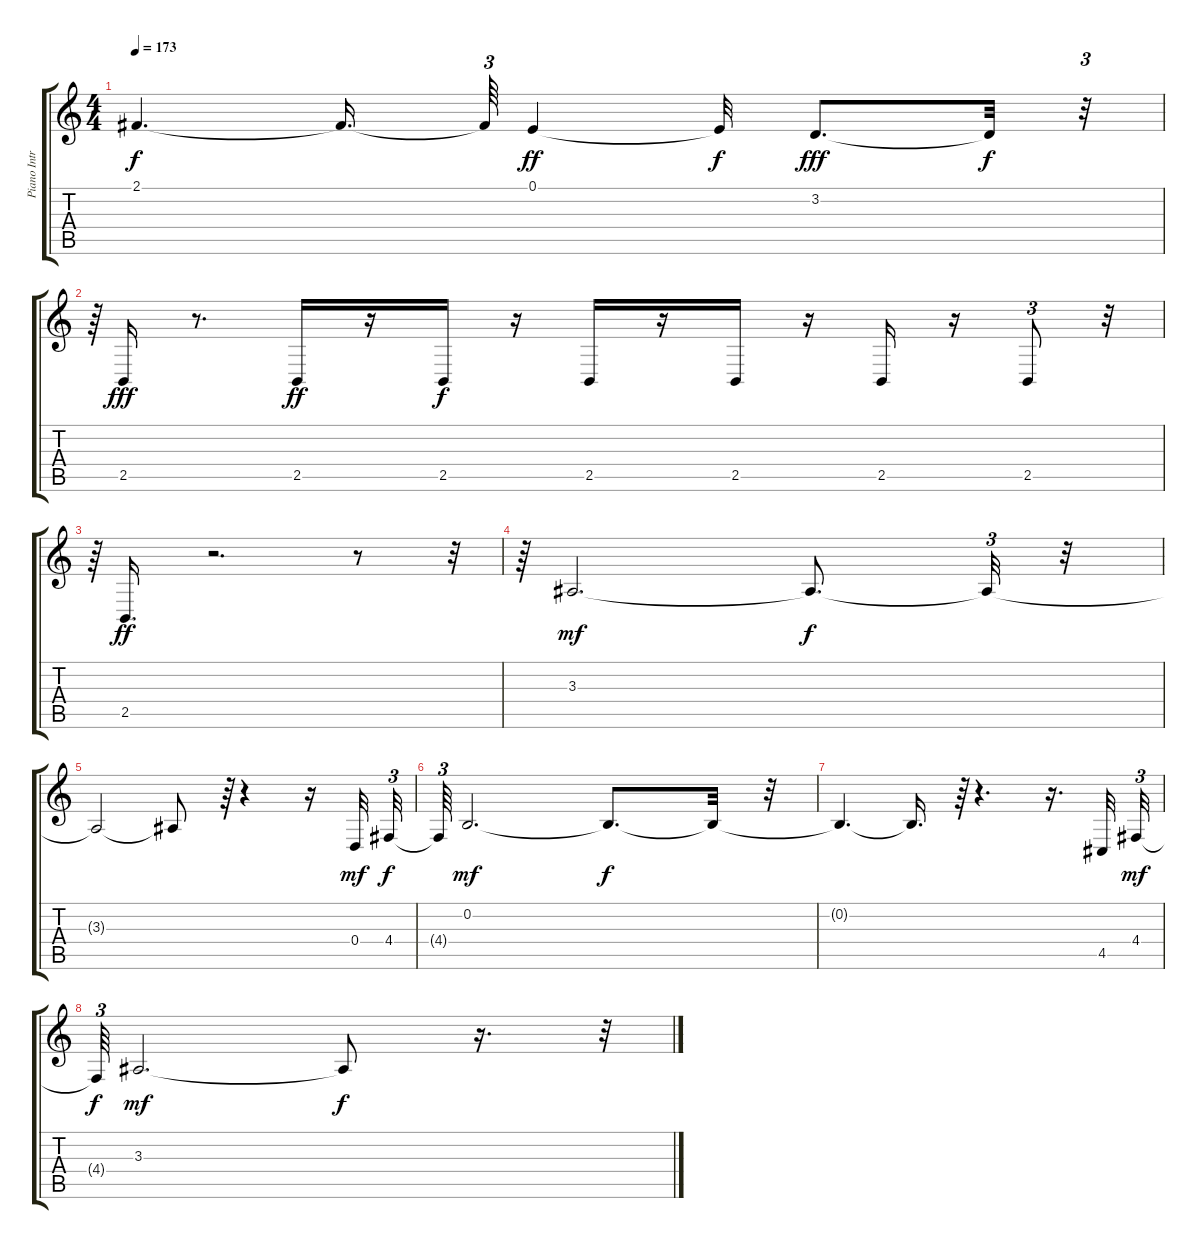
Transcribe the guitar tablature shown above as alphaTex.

\track ("Piano Intro and Clean Guitar" "Piano Intr") {instrument acousticgrandpiano}
\staff {score tabs}
\tuning (E4 B3 G3 D3 A2 E2) {hide}
\ts (4 4)
\tempo 173
\clef g2
\ks c
2.1{t}.4{d dy f} 2.1{t}.16{d} 2.1{t}.64{tu (3 2)} 0.1.4{dy ff} 0.1{t}.32{dy f} 3.2.8{d dy fff} 3.2{t}.32{dy f} r.32{tu (3 2)} |
r.64{tu (3 2)} 2.5.16{dy fff} r.8{d} 2.5.16{dy ff} r.16 2.5.16{dy f} r.16 2.5.16 r.16 2.5.16 r.16 2.5.16 r.16 2.5.8{tu (3 2)} r.32 |
r.64{tu (3 2)} 2.5.16{d dy ff} r.2{d} r.8 r.32{tu (3 2)} |
r.64{tu (3 2)} 3.3.2{d dy mf} 3.3{t}.8{d dy f} 3.3{t}.32{tu (3 2)} r.32 |
3.3{t}.2 3.3{t}.8 r.64{tu (3 2)} r.4 r.16 0.4.32{dy mf} 4.4.32{tu (3 2) dy f} |
4.4{t}.64{tu (3 2)} 0.2.2{d dy mf} 0.2{t}.8{d dy f} 0.2{t}.32 r.32{tu (3 2)} |
0.2{t}.4{d} 0.2{t}.16{d} r.64{tu (3 2)} r.4{d} r.16{d} 4.5.32 4.4.32{tu (3 2) dy mf} |
4.4{t}.64{tu (3 2) dy f} 3.3.2{d dy mf} 3.3{t}.8{dy f} r.16{d} r.32{tu (3 2)}
